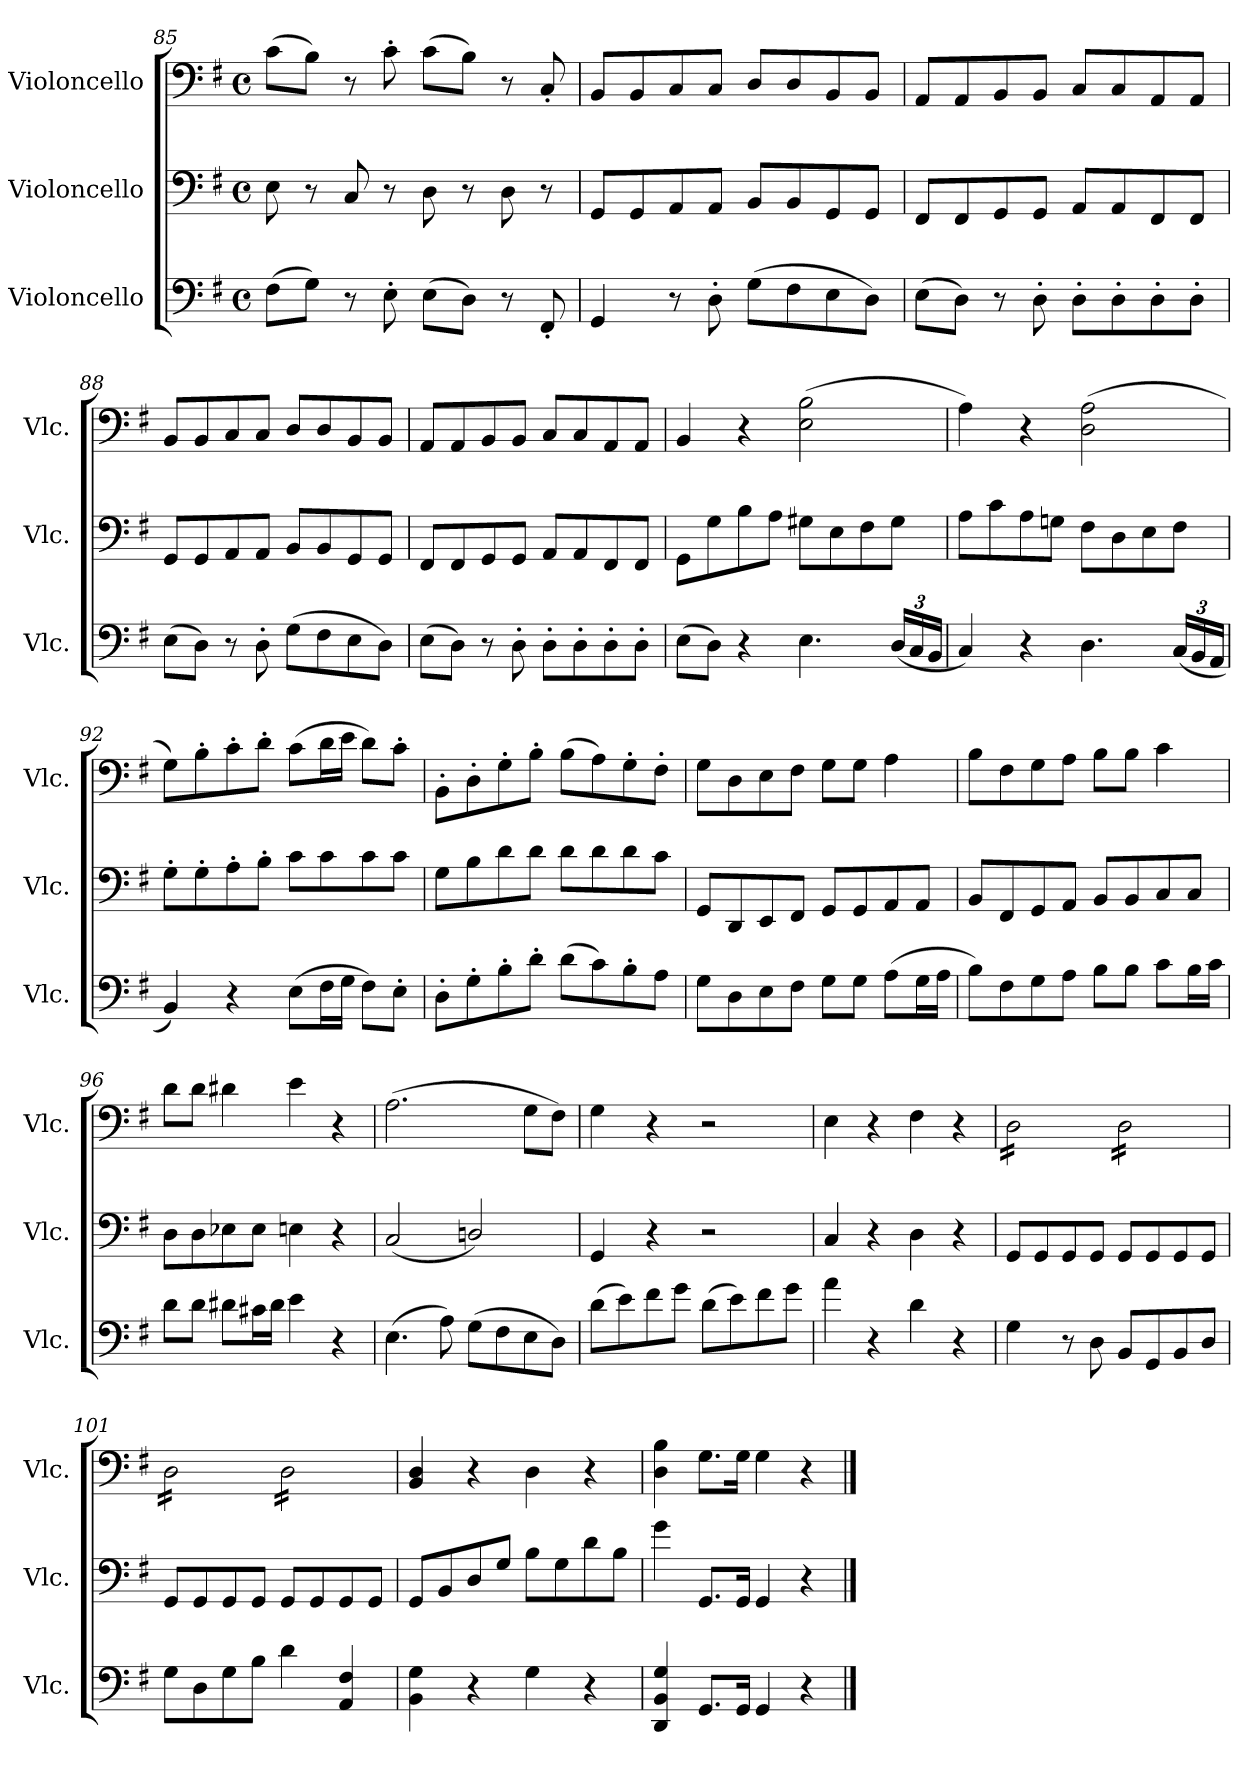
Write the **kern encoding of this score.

**kern	**kern	**kern
*part3	*part2	*part1
*staff3	*staff2	*staff1
*I"Violoncello	*I"Violoncello	*I"Violoncello
*I'Vlc.	*I'Vlc.	*I'Vlc.
!!LO:LB:g=z
*clefF4	*clefF4	*clefF4
*k[f#]	*k[f#]	*k[f#]
*M4/4	*M4/4	*M4/4
*met(c)	*met(c)	*met(c)
=85	=85	=85
(>8F#\L	8E\	(>8c\L
8G\J)	8r	8B\J)
8r	8C/	8r
8E'\	8r	8c'\
(>8E\L	8D\	(>8c\L
8D\J)	8r	8B\J)
8r	8D\	8r
8FF#'/	8r	8C'/
=86	=86	=86
4GG/	8GG/L	8BB/L
.	8GG/	8BB/
8r	8AA/	8C/
8D'\	8AA/J	8C/J
(>8G\L	8BB/L	8D/L
8F#\	8BB/	8D/
8E\	8GG/	8BB/
8D\J)	8GG/J	8BB/J
=87	=87	=87
(>8E\L	8FF#/L	8AA/L
8D\J)	8FF#/	8AA/
8r	8GG/	8BB/
8D'\	8GG/J	8BB/J
8D'\L	8AA/L	8C/L
8D'\	8AA/	8C/
8D'\	8FF#/	8AA/
8D'\J	8FF#/J	8AA/J
=88	=88	=88
(>8E\L	8GG/L	8BB/L
8D\J)	8GG/	8BB/
8r	8AA/	8C/
8D'\	8AA/J	8C/J
(>8G\L	8BB/L	8D/L
8F#\	8BB/	8D/
8E\	8GG/	8BB/
8D\J)	8GG/J	8BB/J
=89	=89	=89
(>8E\L	8FF#/L	8AA/L
8D\J)	8FF#/	8AA/
8r	8GG/	8BB/
8D'\	8GG/J	8BB/J
8D'\L	8AA/L	8C/L
8D'\	8AA/	8C/
8D'\	8FF#/	8AA/
8D'\J	8FF#/J	8AA/J
!!LO:PB:g=z
=90	=90	=90
(>8E\L	8GG\L	4BB/
8D\J)	8G\	.
4r	8B\	4r
.	8A\J	.
4.E\	8G#X\L	(>2E\ 2B\
.	8E\	.
.	8F#\	.
*Xbrackettup	*	*
(<24D/LL	8G#\J	.
24C/	.	.
24BB/JJ	.	.
=91	=91	=91
4C/)	8A\L	4A\)
.	8c\	.
4r	8A\	4r
.	8Gn\J	.
4.D\	8F#\L	(>2D\ 2A\
.	8D\	.
.	8E\	.
(<24C/LL	8F#\J	.
24BB/	.	.
24AA/JJ	.	.
=92	=92	=92
4BB/)	8G'\L	8G\L)
.	8G'\	8B'\
4r	8A'\	8c'\
.	8B'\J	8d'\J
(>8E\L	8c\L	(>8c\L
16F#\L	8c\	16d\L
16G\JJ	.	16e\JJ
8F#\L)	8c\	8d\L)
8E'\J	8c\J	8c'\J
=93	=93	=93
8D'\L	8G\L	8BB'\L
8G'\	8B\	8D'\
8B'\	8d\	8G'\
8d'\J	8d\J	8B'\J
(>8d\L	8d\L	(>8B\L
8c\)	8d\	8A\)
8B'\	8d\	8G'\
8A\J	8c\J	8F#'\J
!!LO:LB:g=z
=94	=94	=94
8G\L	8GG/L	8G\L
8D\	8DD/	8D\
8E\	8EE/	8E\
8F#\J	8FF#/J	8F#\J
8G\L	8GG/L	8G\L
8G\J	8GG/	8G\J
(>8A\L	8AA/	4A\
16G\L	8AA/J	.
16A\JJ	.	.
=95	=95	=95
8B\L)	8BB/L	8B\L
8F#\	8FF#/	8F#\
8G\	8GG/	8G\
8A\J	8AA/J	8A\J
8B\L	8BB/L	8B\L
8B\J	8BB/	8B\J
8c\L	8C/	4c\
16B\L	8C/J	.
16c\JJ	.	.
=96	=96	=96
8d\L	8D\L	8d\L
8d\J	8D\	8d\J
8d#X\L	8E-X\	4d#X\
16c#X\L	8E-\J	.
16d#\JJ	.	.
4e\	4En\	4e\
4r	4r	4r
=97	=97	=97
(>4.E\	(<2C/	(>2.A\
8A\)	.	.
(>8G\L	2Dn/)	.
8F#\	.	.
8E\	.	8G\L
8D\J)	.	8F#\J)
!!LO:LB:g=z
=98	=98	=98
(>8d\L	4GG/	4G\
8e\)	.	.
8f#\	4r	4r
8g\J	.	.
(>8d\L	2r	2r
8e\)	.	.
8f#\	.	.
8g\J	.	.
=99	=99	=99
4a\	4C/	4E\
4r	4r	4r
4d\	4D\	4F#\
4r	4r	4r
=100	=100	=100
*	*	*tremolo
4G\	8GG/L	16D\LL
.	.	16D\
.	8GG/	16D\
.	.	16D\
8r	8GG/	16D\
.	.	16D\
8D\	8GG/J	16D\
.	.	16D\JJ
8BB/L	8GG/L	16D\LL
.	.	16D\
8GG/	8GG/	16D\
.	.	16D\
8BB/	8GG/	16D\
.	.	16D\
8D/J	8GG/J	16D\
.	.	16D\JJ
=101	=101	=101
8G\L	8GG/L	16D\LL
.	.	16D\
8D\	8GG/	16D\
.	.	16D\
8G\	8GG/	16D\
.	.	16D\
8B\J	8GG/J	16D\
.	.	16D\JJ
4d\	8GG/L	16D\LL
.	.	16D\
.	8GG/	16D\
.	.	16D\
4AA/ 4F#/	8GG/	16D\
.	.	16D\
.	8GG/J	16D\
.	.	16D\JJ
*	*	*Xtremolo
=102	=102	=102
4BB\ 4G\	8GG/L	4BB/ 4D/
.	8BB/	.
4r	8D/	4r
.	8G/J	.
4G\	8B\L	4D\
.	8G\	.
4r	8d\	4r
.	8B\J	.
!!LO:LB:g=z
=103	=103	=103
4DD/ 4BB/ 4G/	4g\	4D\ 4B\
8.GG/L	8.GG/L	8.G\L
16GG/Jk	16GG/Jk	16G\Jk
4GG/	4GG/	4G\
4r	4r	4r
==	==	==
*-	*-	*-
